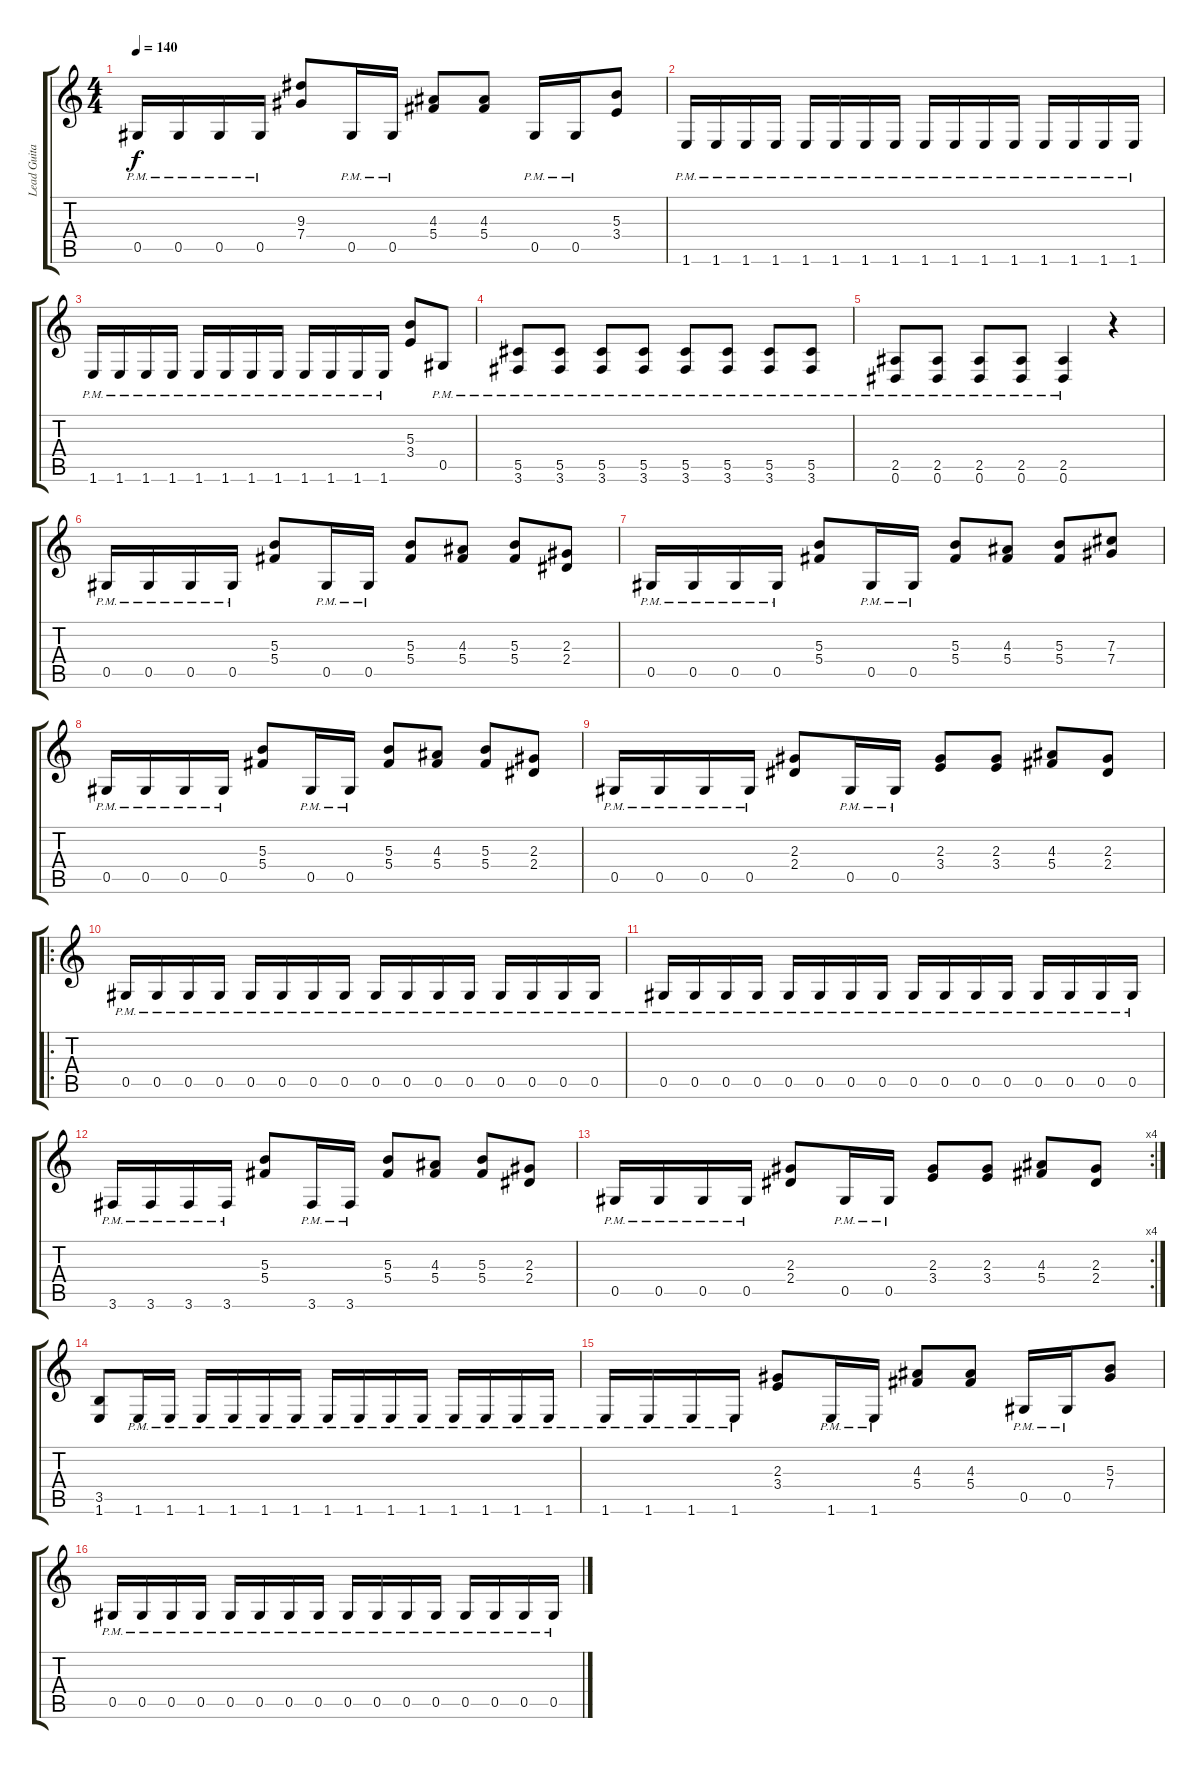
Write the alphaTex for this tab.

\track ("Lead Guitar" "Lead Guita") {instrument distortionguitar}
\staff {score tabs}
\tuning (Eb4 Bb3 Gb3 Db3 Ab2 Eb2) {hide}
\ts (4 4)
\tempo 140
\clef g2
\ks c
0.5{pm}.16{dy f} 0.5{pm}.16 0.5{pm}.16 0.5{pm}.16 (9.3 7.4).8 0.5{pm}.16 0.5{pm}.16 (4.3 5.4).8 (4.3 5.4).8 0.5{pm}.16 0.5{pm}.16 (5.3 3.4).8 |
1.6{pm}.16 1.6{pm}.16 1.6{pm}.16 1.6{pm}.16 1.6{pm}.16 1.6{pm}.16 1.6{pm}.16 1.6{pm}.16 1.6{pm}.16 1.6{pm}.16 1.6{pm}.16 1.6{pm}.16 1.6{pm}.16 1.6{pm}.16 1.6{pm}.16 1.6{pm}.16 |
1.6{pm}.16 1.6{pm}.16 1.6{pm}.16 1.6{pm}.16 1.6{pm}.16 1.6{pm}.16 1.6{pm}.16 1.6{pm}.16 1.6{pm}.16 1.6{pm}.16 1.6{pm}.16 1.6{pm}.16 (5.3 3.4).8 0.5{pm}.8 |
(5.5{pm} 3.6{pm}).8 (5.5{pm} 3.6{pm}).8 (5.5{pm} 3.6{pm}).8 (5.5{pm} 3.6{pm}).8 (5.5{pm} 3.6{pm}).8 (5.5{pm} 3.6{pm}).8 (5.5{pm} 3.6{pm}).8 (5.5{pm} 3.6{pm}).8 |
(2.5{pm} 0.6{pm}).8 (2.5{pm} 0.6{pm}).8 (2.5{pm} 0.6{pm}).8 (2.5{pm} 0.6{pm}).8 (2.5{pm} 0.6{pm}).4 r.4 |
0.5{pm}.16 0.5{pm}.16 0.5{pm}.16 0.5{pm}.16 (5.3 5.4).8 0.5{pm}.16 0.5{pm}.16 (5.3 5.4).8 (4.3 5.4).8 (5.3 5.4).8 (2.3 2.4).8 |
0.5{pm}.16 0.5{pm}.16 0.5{pm}.16 0.5{pm}.16 (5.3 5.4).8 0.5{pm}.16 0.5{pm}.16 (5.3 5.4).8 (4.3 5.4).8 (5.3 5.4).8 (7.3 7.4).8 |
0.5{pm}.16 0.5{pm}.16 0.5{pm}.16 0.5{pm}.16 (5.3 5.4).8 0.5{pm}.16 0.5{pm}.16 (5.3 5.4).8 (4.3 5.4).8 (5.3 5.4).8 (2.3 2.4).8 |
0.5{pm}.16 0.5{pm}.16 0.5{pm}.16 0.5{pm}.16 (2.3 2.4).8 0.5{pm}.16 0.5{pm}.16 (2.3 3.4).8 (2.3 3.4).8 (4.3 5.4).8 (2.3 2.4).8 |
\ro
0.5{pm}.16 0.5{pm}.16 0.5{pm}.16 0.5{pm}.16 0.5{pm}.16 0.5{pm}.16 0.5{pm}.16 0.5{pm}.16 0.5{pm}.16 0.5{pm}.16 0.5{pm}.16 0.5{pm}.16 0.5{pm}.16 0.5{pm}.16 0.5{pm}.16 0.5{pm}.16 |
0.5{pm}.16 0.5{pm}.16 0.5{pm}.16 0.5{pm}.16 0.5{pm}.16 0.5{pm}.16 0.5{pm}.16 0.5{pm}.16 0.5{pm}.16 0.5{pm}.16 0.5{pm}.16 0.5{pm}.16 0.5{pm}.16 0.5{pm}.16 0.5{pm}.16 0.5{pm}.16 |
3.6{pm}.16 3.6{pm}.16 3.6{pm}.16 3.6{pm}.16 (5.3 5.4).8 3.6{pm}.16 3.6{pm}.16 (5.3 5.4).8 (4.3 5.4).8 (5.3 5.4).8 (2.3 2.4).8 |
\rc 4
0.5{pm}.16 0.5{pm}.16 0.5{pm}.16 0.5{pm}.16 (2.3 2.4).8 0.5{pm}.16 0.5{pm}.16 (2.3 3.4).8 (2.3 3.4).8 (4.3 5.4).8 (2.3 2.4).8 |
(3.5 1.6).8 1.6{pm}.16 1.6{pm}.16 1.6{pm}.16 1.6{pm}.16 1.6{pm}.16 1.6{pm}.16 1.6{pm}.16 1.6{pm}.16 1.6{pm}.16 1.6{pm}.16 1.6{pm}.16 1.6{pm}.16 1.6{pm}.16 1.6{pm}.16 |
1.6{pm}.16 1.6{pm}.16 1.6{pm}.16 1.6{pm}.16 (2.3 3.4).8 1.6{pm}.16 1.6{pm}.16 (4.3 5.4).8 (4.3 5.4).8 0.5{pm}.16 0.5{pm}.16 (5.3 7.4).8 |
0.5{pm}.16 0.5{pm}.16 0.5{pm}.16 0.5{pm}.16 0.5{pm}.16 0.5{pm}.16 0.5{pm}.16 0.5{pm}.16 0.5{pm}.16 0.5{pm}.16 0.5{pm}.16 0.5{pm}.16 0.5{pm}.16 0.5{pm}.16 0.5{pm}.16 0.5{pm}.16
